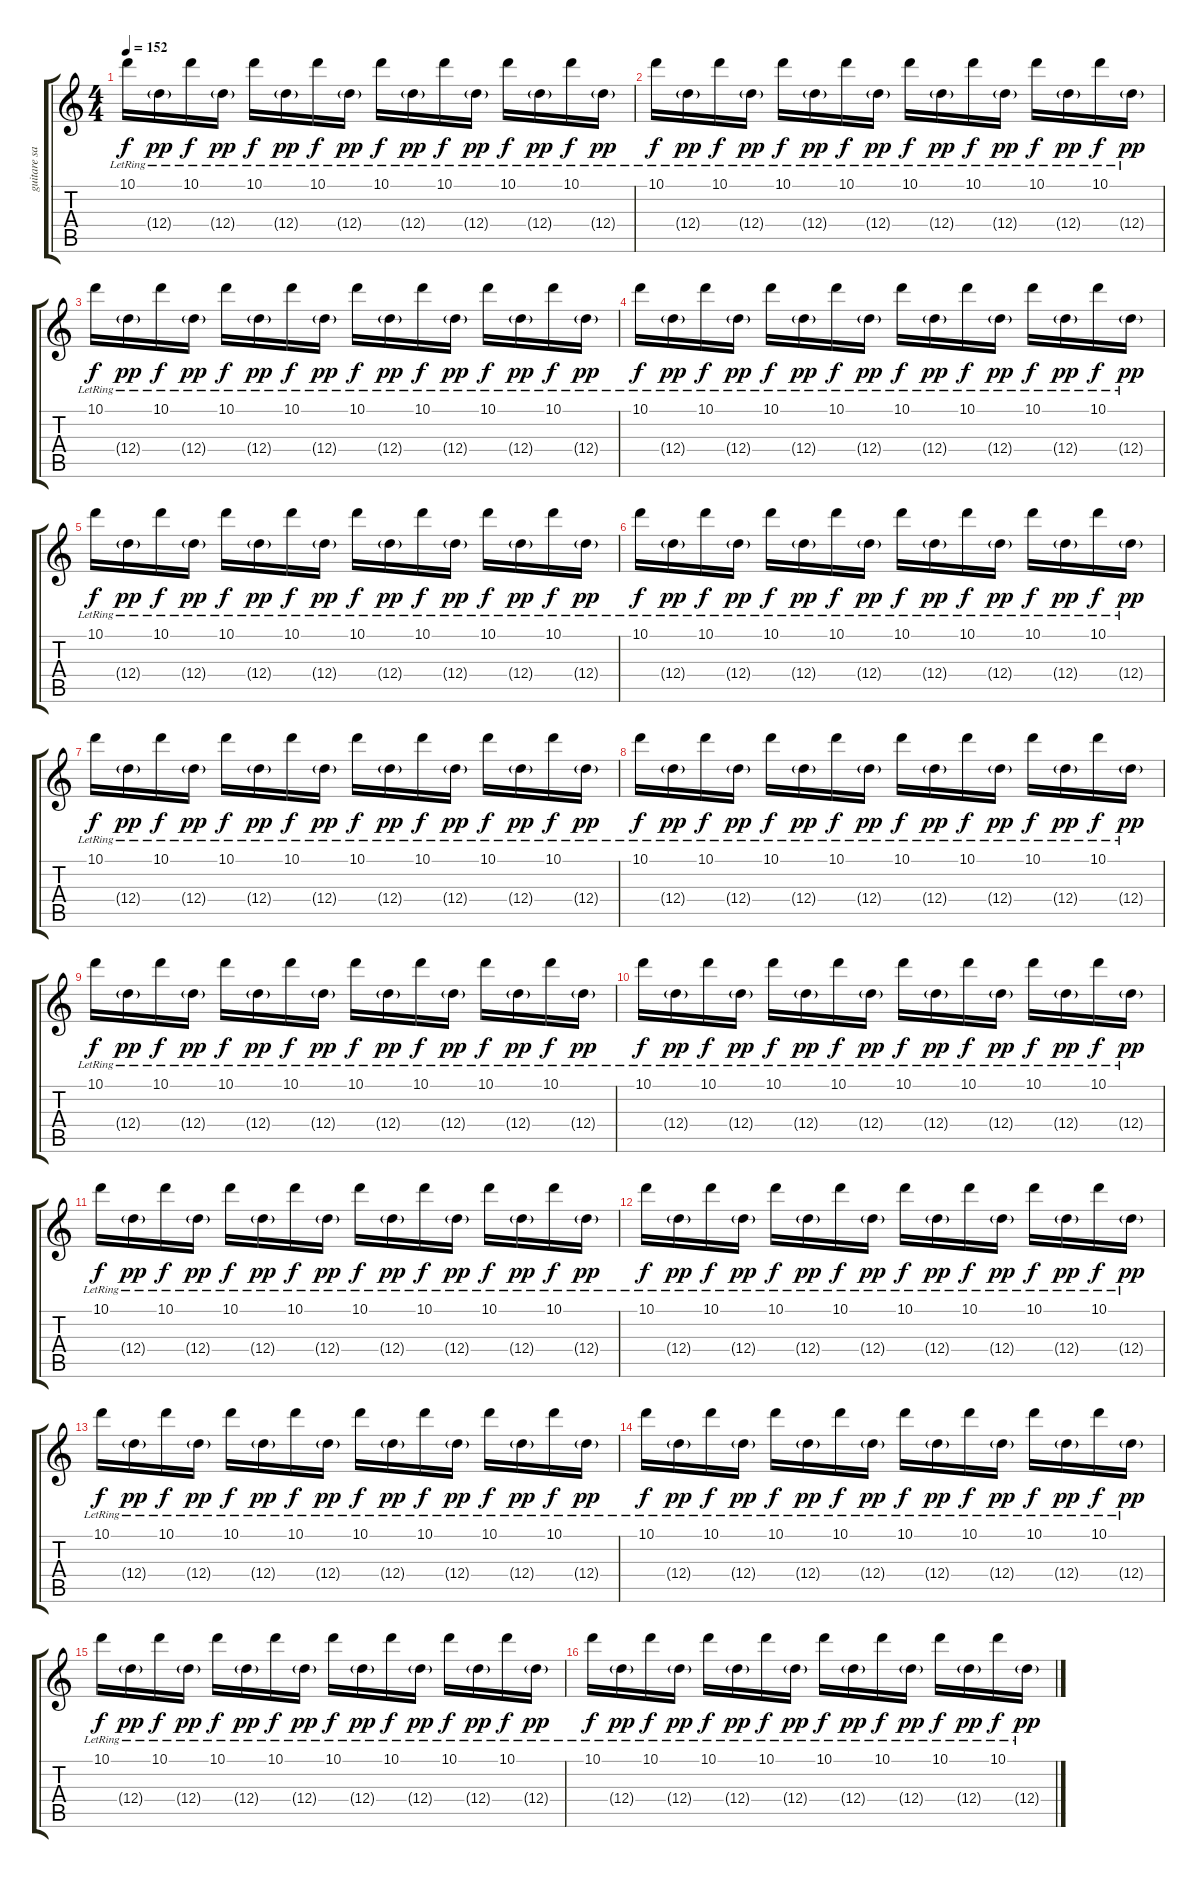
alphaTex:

\track ("guitare samplée" "guitare sa") {instrument electricguitarjazz}
\staff {score tabs}
\tuning (E4 B3 G3 D3 A2 E2) {hide}
\ts (4 4)
\tempo 152
\clef g2
\ks c
10.1{lr}.16{dy f} 12.4{g lr}.16{dy pp} 10.1{lr}.16{dy f} 12.4{g lr}.16{dy pp} 10.1{lr}.16{dy f} 12.4{g lr}.16{dy pp} 10.1{lr}.16{dy f} 12.4{g lr}.16{dy pp} 10.1{lr}.16{dy f} 12.4{g lr}.16{dy pp} 10.1{lr}.16{dy f} 12.4{g lr}.16{dy pp} 10.1{lr}.16{dy f} 12.4{g lr}.16{dy pp} 10.1{lr}.16{dy f} 12.4{g lr}.16{dy pp} |
10.1{lr}.16{dy f} 12.4{g lr}.16{dy pp} 10.1{lr}.16{dy f} 12.4{g lr}.16{dy pp} 10.1{lr}.16{dy f} 12.4{g lr}.16{dy pp} 10.1{lr}.16{dy f} 12.4{g lr}.16{dy pp} 10.1{lr}.16{dy f} 12.4{g lr}.16{dy pp} 10.1{lr}.16{dy f} 12.4{g lr}.16{dy pp} 10.1{lr}.16{dy f} 12.4{g lr}.16{dy pp} 10.1{lr}.16{dy f} 12.4{g lr}.16{dy pp} |
10.1{lr}.16{dy f} 12.4{g lr}.16{dy pp} 10.1{lr}.16{dy f} 12.4{g lr}.16{dy pp} 10.1{lr}.16{dy f} 12.4{g lr}.16{dy pp} 10.1{lr}.16{dy f} 12.4{g lr}.16{dy pp} 10.1{lr}.16{dy f} 12.4{g lr}.16{dy pp} 10.1{lr}.16{dy f} 12.4{g lr}.16{dy pp} 10.1{lr}.16{dy f} 12.4{g lr}.16{dy pp} 10.1{lr}.16{dy f} 12.4{g lr}.16{dy pp} |
10.1{lr}.16{dy f} 12.4{g lr}.16{dy pp} 10.1{lr}.16{dy f} 12.4{g lr}.16{dy pp} 10.1{lr}.16{dy f} 12.4{g lr}.16{dy pp} 10.1{lr}.16{dy f} 12.4{g lr}.16{dy pp} 10.1{lr}.16{dy f} 12.4{g lr}.16{dy pp} 10.1{lr}.16{dy f} 12.4{g lr}.16{dy pp} 10.1{lr}.16{dy f} 12.4{g lr}.16{dy pp} 10.1{lr}.16{dy f} 12.4{g lr}.16{dy pp} |
10.1{lr}.16{dy f} 12.4{g lr}.16{dy pp} 10.1{lr}.16{dy f} 12.4{g lr}.16{dy pp} 10.1{lr}.16{dy f} 12.4{g lr}.16{dy pp} 10.1{lr}.16{dy f} 12.4{g lr}.16{dy pp} 10.1{lr}.16{dy f} 12.4{g lr}.16{dy pp} 10.1{lr}.16{dy f} 12.4{g lr}.16{dy pp} 10.1{lr}.16{dy f} 12.4{g lr}.16{dy pp} 10.1{lr}.16{dy f} 12.4{g lr}.16{dy pp} |
10.1{lr}.16{dy f} 12.4{g lr}.16{dy pp} 10.1{lr}.16{dy f} 12.4{g lr}.16{dy pp} 10.1{lr}.16{dy f} 12.4{g lr}.16{dy pp} 10.1{lr}.16{dy f} 12.4{g lr}.16{dy pp} 10.1{lr}.16{dy f} 12.4{g lr}.16{dy pp} 10.1{lr}.16{dy f} 12.4{g lr}.16{dy pp} 10.1{lr}.16{dy f} 12.4{g lr}.16{dy pp} 10.1{lr}.16{dy f} 12.4{g lr}.16{dy pp} |
10.1{lr}.16{dy f} 12.4{g lr}.16{dy pp} 10.1{lr}.16{dy f} 12.4{g lr}.16{dy pp} 10.1{lr}.16{dy f} 12.4{g lr}.16{dy pp} 10.1{lr}.16{dy f} 12.4{g lr}.16{dy pp} 10.1{lr}.16{dy f} 12.4{g lr}.16{dy pp} 10.1{lr}.16{dy f} 12.4{g lr}.16{dy pp} 10.1{lr}.16{dy f} 12.4{g lr}.16{dy pp} 10.1{lr}.16{dy f} 12.4{g lr}.16{dy pp} |
10.1{lr}.16{dy f} 12.4{g lr}.16{dy pp} 10.1{lr}.16{dy f} 12.4{g lr}.16{dy pp} 10.1{lr}.16{dy f} 12.4{g lr}.16{dy pp} 10.1{lr}.16{dy f} 12.4{g lr}.16{dy pp} 10.1{lr}.16{dy f} 12.4{g lr}.16{dy pp} 10.1{lr}.16{dy f} 12.4{g lr}.16{dy pp} 10.1{lr}.16{dy f} 12.4{g lr}.16{dy pp} 10.1{lr}.16{dy f} 12.4{g lr}.16{dy pp} |
10.1{lr}.16{dy f} 12.4{g lr}.16{dy pp} 10.1{lr}.16{dy f} 12.4{g lr}.16{dy pp} 10.1{lr}.16{dy f} 12.4{g lr}.16{dy pp} 10.1{lr}.16{dy f} 12.4{g lr}.16{dy pp} 10.1{lr}.16{dy f} 12.4{g lr}.16{dy pp} 10.1{lr}.16{dy f} 12.4{g lr}.16{dy pp} 10.1{lr}.16{dy f} 12.4{g lr}.16{dy pp} 10.1{lr}.16{dy f} 12.4{g lr}.16{dy pp} |
10.1{lr}.16{dy f} 12.4{g lr}.16{dy pp} 10.1{lr}.16{dy f} 12.4{g lr}.16{dy pp} 10.1{lr}.16{dy f} 12.4{g lr}.16{dy pp} 10.1{lr}.16{dy f} 12.4{g lr}.16{dy pp} 10.1{lr}.16{dy f} 12.4{g lr}.16{dy pp} 10.1{lr}.16{dy f} 12.4{g lr}.16{dy pp} 10.1{lr}.16{dy f} 12.4{g lr}.16{dy pp} 10.1{lr}.16{dy f} 12.4{g lr}.16{dy pp} |
10.1{lr}.16{dy f} 12.4{g lr}.16{dy pp} 10.1{lr}.16{dy f} 12.4{g lr}.16{dy pp} 10.1{lr}.16{dy f} 12.4{g lr}.16{dy pp} 10.1{lr}.16{dy f} 12.4{g lr}.16{dy pp} 10.1{lr}.16{dy f} 12.4{g lr}.16{dy pp} 10.1{lr}.16{dy f} 12.4{g lr}.16{dy pp} 10.1{lr}.16{dy f} 12.4{g lr}.16{dy pp} 10.1{lr}.16{dy f} 12.4{g lr}.16{dy pp} |
10.1{lr}.16{dy f} 12.4{g lr}.16{dy pp} 10.1{lr}.16{dy f} 12.4{g lr}.16{dy pp} 10.1{lr}.16{dy f} 12.4{g lr}.16{dy pp} 10.1{lr}.16{dy f} 12.4{g lr}.16{dy pp} 10.1{lr}.16{dy f} 12.4{g lr}.16{dy pp} 10.1{lr}.16{dy f} 12.4{g lr}.16{dy pp} 10.1{lr}.16{dy f} 12.4{g lr}.16{dy pp} 10.1{lr}.16{dy f} 12.4{g lr}.16{dy pp} |
10.1{lr}.16{dy f} 12.4{g lr}.16{dy pp} 10.1{lr}.16{dy f} 12.4{g lr}.16{dy pp} 10.1{lr}.16{dy f} 12.4{g lr}.16{dy pp} 10.1{lr}.16{dy f} 12.4{g lr}.16{dy pp} 10.1{lr}.16{dy f} 12.4{g lr}.16{dy pp} 10.1{lr}.16{dy f} 12.4{g lr}.16{dy pp} 10.1{lr}.16{dy f} 12.4{g lr}.16{dy pp} 10.1{lr}.16{dy f} 12.4{g lr}.16{dy pp} |
10.1{lr}.16{dy f} 12.4{g lr}.16{dy pp} 10.1{lr}.16{dy f} 12.4{g lr}.16{dy pp} 10.1{lr}.16{dy f} 12.4{g lr}.16{dy pp} 10.1{lr}.16{dy f} 12.4{g lr}.16{dy pp} 10.1{lr}.16{dy f} 12.4{g lr}.16{dy pp} 10.1{lr}.16{dy f} 12.4{g lr}.16{dy pp} 10.1{lr}.16{dy f} 12.4{g lr}.16{dy pp} 10.1{lr}.16{dy f} 12.4{g lr}.16{dy pp} |
10.1{lr}.16{dy f} 12.4{g lr}.16{dy pp} 10.1{lr}.16{dy f} 12.4{g lr}.16{dy pp} 10.1{lr}.16{dy f} 12.4{g lr}.16{dy pp} 10.1{lr}.16{dy f} 12.4{g lr}.16{dy pp} 10.1{lr}.16{dy f} 12.4{g lr}.16{dy pp} 10.1{lr}.16{dy f} 12.4{g lr}.16{dy pp} 10.1{lr}.16{dy f} 12.4{g lr}.16{dy pp} 10.1{lr}.16{dy f} 12.4{g lr}.16{dy pp} |
10.1{lr}.16{dy f} 12.4{g lr}.16{dy pp} 10.1{lr}.16{dy f} 12.4{g lr}.16{dy pp} 10.1{lr}.16{dy f} 12.4{g lr}.16{dy pp} 10.1{lr}.16{dy f} 12.4{g lr}.16{dy pp} 10.1{lr}.16{dy f} 12.4{g lr}.16{dy pp} 10.1{lr}.16{dy f} 12.4{g lr}.16{dy pp} 10.1{lr}.16{dy f} 12.4{g lr}.16{dy pp} 10.1{lr}.16{dy f} 12.4{g lr}.16{dy pp}
